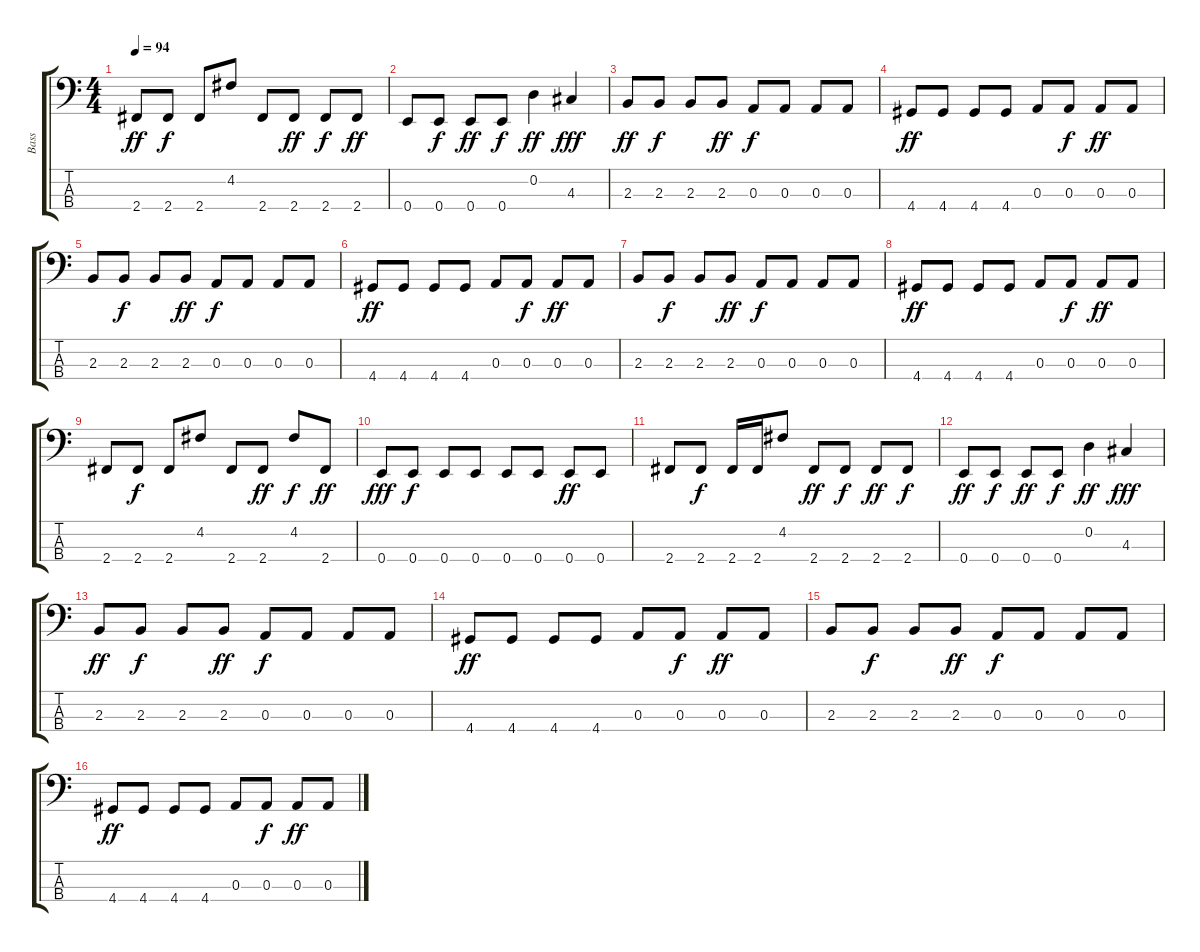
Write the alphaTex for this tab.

\track ("Bass" "Bass") {instrument electricbassfinger}
\staff {score tabs}
\tuning (G2 D2 A1 E1) {hide}
\ts (4 4)
\tempo 94
\clef f4
\ks c
2.4.8{dy ff} 2.4.8{dy f} 2.4.8 4.2.8 2.4.8 2.4.8{dy ff} 2.4.8{dy f} 2.4.8{dy ff} |
0.4.8 0.4.8{dy f} 0.4.8{dy ff} 0.4.8{dy f} 0.2.4{dy ff} 4.3.4{dy fff} |
2.3.8{dy ff} 2.3.8{dy f} 2.3.8 2.3.8{dy ff} 0.3.8{dy f} 0.3.8 0.3.8 0.3.8 |
4.4.8{dy ff} 4.4.8 4.4.8 4.4.8 0.3.8 0.3.8{dy f} 0.3.8{dy ff} 0.3.8 |
2.3.8 2.3.8{dy f} 2.3.8 2.3.8{dy ff} 0.3.8{dy f} 0.3.8 0.3.8 0.3.8 |
4.4.8{dy ff} 4.4.8 4.4.8 4.4.8 0.3.8 0.3.8{dy f} 0.3.8{dy ff} 0.3.8 |
2.3.8 2.3.8{dy f} 2.3.8 2.3.8{dy ff} 0.3.8{dy f} 0.3.8 0.3.8 0.3.8 |
4.4.8{dy ff} 4.4.8 4.4.8 4.4.8 0.3.8 0.3.8{dy f} 0.3.8{dy ff} 0.3.8 |
2.4.8 2.4.8{dy f} 2.4.8 4.2.8 2.4.8 2.4.8{dy ff} 4.2.8{dy f} 2.4.8{dy ff} |
0.4.8{dy fff} 0.4.8{dy f} 0.4.8 0.4.8 0.4.8 0.4.8 0.4.8{dy ff} 0.4.8 |
2.4.8 2.4.8{dy f} 2.4.16 2.4.16 4.2.8 2.4.8{dy ff} 2.4.8{dy f} 2.4.8{dy ff} 2.4.8{dy f} |
0.4.8{dy ff} 0.4.8{dy f} 0.4.8{dy ff} 0.4.8{dy f} 0.2.4{dy ff} 4.3.4{dy fff} |
2.3.8{dy ff} 2.3.8{dy f} 2.3.8 2.3.8{dy ff} 0.3.8{dy f} 0.3.8 0.3.8 0.3.8 |
4.4.8{dy ff} 4.4.8 4.4.8 4.4.8 0.3.8 0.3.8{dy f} 0.3.8{dy ff} 0.3.8 |
2.3.8 2.3.8{dy f} 2.3.8 2.3.8{dy ff} 0.3.8{dy f} 0.3.8 0.3.8 0.3.8 |
4.4.8{dy ff} 4.4.8 4.4.8 4.4.8 0.3.8 0.3.8{dy f} 0.3.8{dy ff} 0.3.8
